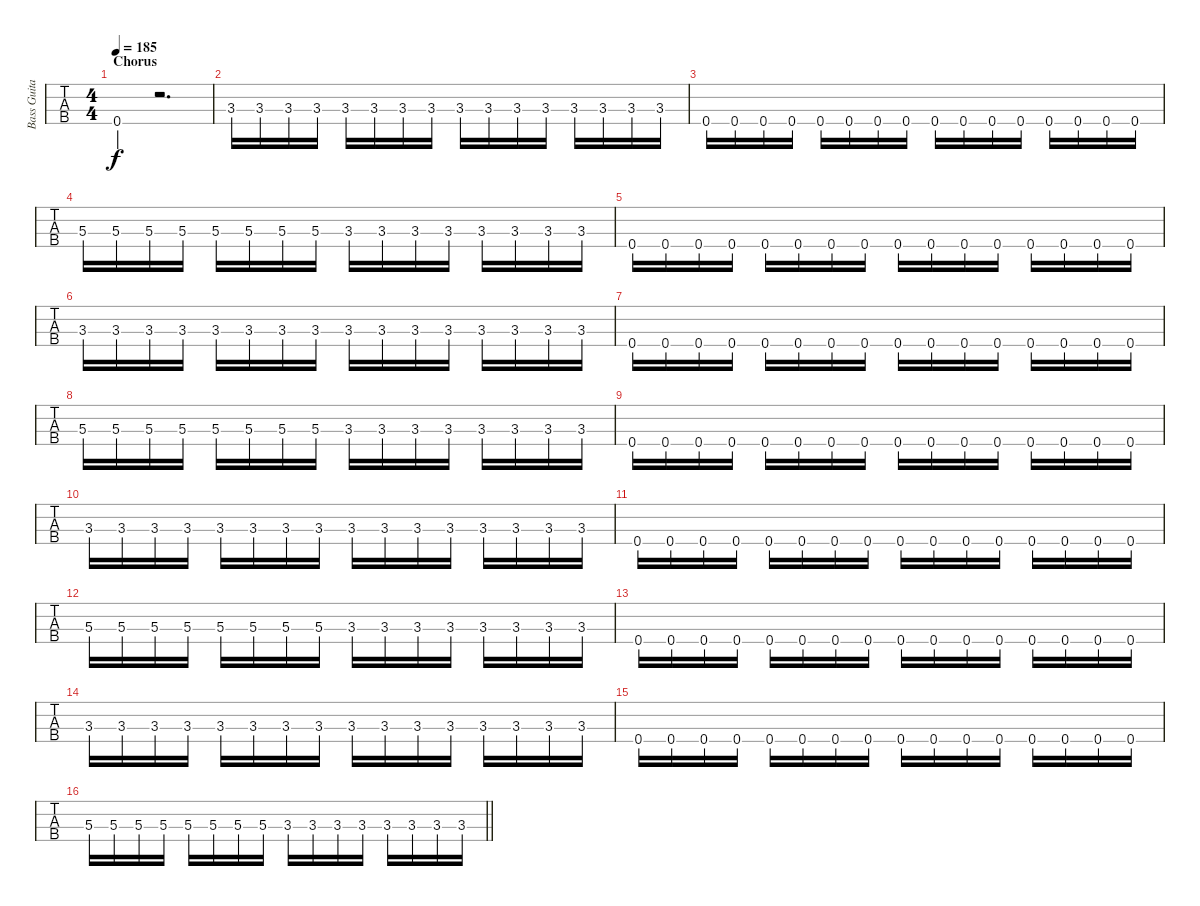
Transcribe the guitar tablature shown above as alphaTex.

\track ("Bass Guitar" "Bass Guita") {instrument electricbassfinger}
\staff {tabs}
\tuning (Eb2 Bb1 F1 C1) {hide}
\ts (4 4)
\section ("" "Chorus")
\tempo 185
\clef f4
\ks c
0.4.4{dy f} r.2{d} |
3.3.16 3.3.16 3.3.16 3.3.16 3.3.16 3.3.16 3.3.16 3.3.16 3.3.16 3.3.16 3.3.16 3.3.16 3.3.16 3.3.16 3.3.16 3.3.16 |
0.4.16 0.4.16 0.4.16 0.4.16 0.4.16 0.4.16 0.4.16 0.4.16 0.4.16 0.4.16 0.4.16 0.4.16 0.4.16 0.4.16 0.4.16 0.4.16 |
5.3.16 5.3.16 5.3.16 5.3.16 5.3.16 5.3.16 5.3.16 5.3.16 3.3.16 3.3.16 3.3.16 3.3.16 3.3.16 3.3.16 3.3.16 3.3.16 |
0.4.16 0.4.16 0.4.16 0.4.16 0.4.16 0.4.16 0.4.16 0.4.16 0.4.16 0.4.16 0.4.16 0.4.16 0.4.16 0.4.16 0.4.16 0.4.16 |
3.3.16 3.3.16 3.3.16 3.3.16 3.3.16 3.3.16 3.3.16 3.3.16 3.3.16 3.3.16 3.3.16 3.3.16 3.3.16 3.3.16 3.3.16 3.3.16 |
0.4.16 0.4.16 0.4.16 0.4.16 0.4.16 0.4.16 0.4.16 0.4.16 0.4.16 0.4.16 0.4.16 0.4.16 0.4.16 0.4.16 0.4.16 0.4.16 |
5.3.16 5.3.16 5.3.16 5.3.16 5.3.16 5.3.16 5.3.16 5.3.16 3.3.16 3.3.16 3.3.16 3.3.16 3.3.16 3.3.16 3.3.16 3.3.16 |
0.4.16 0.4.16 0.4.16 0.4.16 0.4.16 0.4.16 0.4.16 0.4.16 0.4.16 0.4.16 0.4.16 0.4.16 0.4.16 0.4.16 0.4.16 0.4.16 |
3.3.16 3.3.16 3.3.16 3.3.16 3.3.16 3.3.16 3.3.16 3.3.16 3.3.16 3.3.16 3.3.16 3.3.16 3.3.16 3.3.16 3.3.16 3.3.16 |
0.4.16 0.4.16 0.4.16 0.4.16 0.4.16 0.4.16 0.4.16 0.4.16 0.4.16 0.4.16 0.4.16 0.4.16 0.4.16 0.4.16 0.4.16 0.4.16 |
5.3.16 5.3.16 5.3.16 5.3.16 5.3.16 5.3.16 5.3.16 5.3.16 3.3.16 3.3.16 3.3.16 3.3.16 3.3.16 3.3.16 3.3.16 3.3.16 |
0.4.16 0.4.16 0.4.16 0.4.16 0.4.16 0.4.16 0.4.16 0.4.16 0.4.16 0.4.16 0.4.16 0.4.16 0.4.16 0.4.16 0.4.16 0.4.16 |
3.3.16 3.3.16 3.3.16 3.3.16 3.3.16 3.3.16 3.3.16 3.3.16 3.3.16 3.3.16 3.3.16 3.3.16 3.3.16 3.3.16 3.3.16 3.3.16 |
0.4.16 0.4.16 0.4.16 0.4.16 0.4.16 0.4.16 0.4.16 0.4.16 0.4.16 0.4.16 0.4.16 0.4.16 0.4.16 0.4.16 0.4.16 0.4.16 |
\barLineRight lightlight
5.3.16 5.3.16 5.3.16 5.3.16 5.3.16 5.3.16 5.3.16 5.3.16 3.3.16 3.3.16 3.3.16 3.3.16 3.3.16 3.3.16 3.3.16 3.3.16
